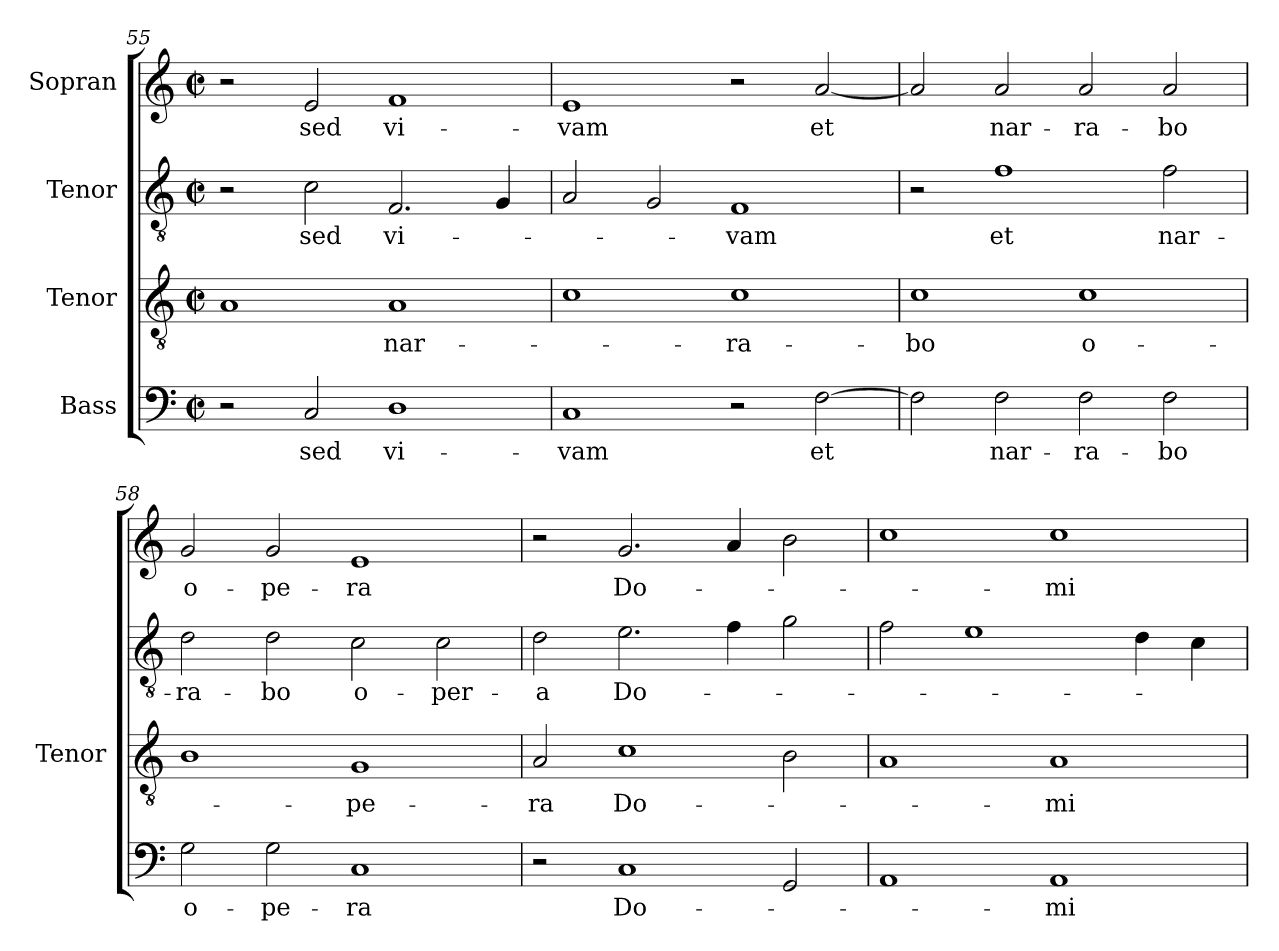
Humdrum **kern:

**kern	**text	**kern	**text	**kern	**text	**kern	**text
*part4	*part4	*part3	*part3	*part2	*part2	*part1	*part1
*staff4	*staff4	*staff3	*staff3	*staff2	*staff2	*staff1	*staff1
*I"Bass	*	*I"Tenor	*	*I"Tenor	*	*I"Sopran	*
*	*	*I'Tenor	*	*	*	*	*
*clefF4	*	*clefGv2	*	*clefGv2	*	*clefG2	*
*	*	*ITrd7c12	*	*ITrd7c12	*	*	*
*k[]	*	*k[]	*	*k[]	*	*k[]	*
*M2/2	*	*M2/2	*	*M2/2	*	*M2/2	*
*met(c|)	*	*met(c|)	*	*met(c|)	*	*met(c|)	*
=55	=55	=55	=55	=55	=55	=55	=55
2r	.	1AAi	.	2r	.	2r	.
!	!LO:LY:b:color=#000000	!	!	!	!	!	!
!	!	!	!	!	!LO:LY:b:color=#000000	!	!
!	!	!	!	!	!	!	!LO:LY:b:color=#000000
2Ci/	sed	.	.	2Ci\	sed	2ei/	sed
!	!LO:LY:b:color=#000000	!	!	!	!	!	!
!	!	!	!LO:LY:b:color=#000000	!	!	!	!
!	!	!	!	!	!LO:LY:b:color=#000000	!	!
!	!	!	!	!	!	!	!LO:LY:b:color=#000000
1Di	vi-	1AAi	nar-	2.FFi/	vi-	1fi	vi-
.	.	.	.	4GGi/	.	.	.
=56	=56	=56	=56	=56	=56	=56	=56
!	!LO:LY:b:color=#000000	!	!	!	!	!	!
!	!	!	!	!	!	!	!LO:LY:b:color=#000000
1Ci	-vam	1Ci	.	2AAi/	.	1ei	-vam
.	.	.	.	2GGi/	.	.	.
!	!	!	!LO:LY:b:color=#000000	!	!	!	!
!	!	!	!	!	!LO:LY:b:color=#000000	!	!
2r	.	1Ci	-ra-	1FFi	-vam	2r	.
!	!LO:LY:b:color=#000000	!	!	!	!	!	!
!	!	!	!	!	!	!	!LO:LY:b:color=#000000
[>2Fi\	et	.	.	.	.	[<2ai/	et
=57	=57	=57	=57	=57	=57	=57	=57
!	!	!	!LO:LY:b:color=#000000	!	!	!	!
2Fi\]	.	1Ci	-bo	2r	.	2ai/]	.
!	!LO:LY:b:color=#000000	!	!	!	!	!	!
!	!	!	!	!	!LO:LY:b:color=#000000	!	!
!	!	!	!	!	!	!	!LO:LY:b:color=#000000
2Fi\	nar-	.	.	1Fi	et	2ai/	nar-
!	!LO:LY:b:color=#000000	!	!	!	!	!	!
!	!	!	!LO:LY:b:color=#000000	!	!	!	!
!	!	!	!	!	!	!	!LO:LY:b:color=#000000
2Fi\	-ra-	1Ci	o-	.	.	2ai/	-ra-
!	!LO:LY:b:color=#000000	!	!	!	!	!	!
!	!	!	!	!	!LO:LY:b:color=#000000	!	!
!	!	!	!	!	!	!	!LO:LY:b:color=#000000
2Fi\	-bo	.	.	2Fi\	nar-	2ai/	-bo
=58	=58	=58	=58	=58	=58	=58	=58
!	!LO:LY:b:color=#000000	!	!	!	!	!	!
!	!	!	!	!	!LO:LY:b:color=#000000	!	!
!	!	!	!	!	!	!	!LO:LY:b:color=#000000
2Gi\	o-	1BBi	.	2Di\	-ra-	2gi/	o-
!	!LO:LY:b:color=#000000	!	!	!	!	!	!
!	!	!	!	!	!LO:LY:b:color=#000000	!	!
!	!	!	!	!	!	!	!LO:LY:b:color=#000000
2Gi\	-pe-	.	.	2Di\	-bo	2gi/	-pe-
!	!LO:LY:b:color=#000000	!	!	!	!	!	!
!	!	!	!LO:LY:b:color=#000000	!	!	!	!
!	!	!	!	!	!LO:LY:b:color=#000000	!	!
!	!	!	!	!	!	!	!LO:LY:b:color=#000000
1Ci	-ra	1GGi	-pe-	2Ci\	o-	1ei	-ra
!	!	!	!	!	!LO:LY:b:color=#000000	!	!
.	.	.	.	2Ci\	-per-	.	.
!!LO:LB:g=z
=59	=59	=59	=59	=59	=59	=59	=59
!	!	!	!LO:LY:b:color=#000000	!	!	!	!
!	!	!	!	!	!LO:LY:b:color=#000000	!	!
2r	.	2AAi/	-ra	2Di\	-a	2r	.
!	!LO:LY:b:color=#000000	!	!	!	!	!	!
!	!	!	!LO:LY:b:color=#000000	!	!	!	!
!	!	!	!	!	!LO:LY:b:color=#000000	!	!
!	!	!	!	!	!	!	!LO:LY:b:color=#000000
1Ci	Do-	1Ci	Do-	2.Ei\	Do-	2.gi/	Do-
.	.	.	.	4Fi\	.	4ai/	.
2GGi/	.	2BBi\	.	2Gi\	.	2bi\	.
=60	=60	=60	=60	=60	=60	=60	=60
1AAi	.	1AAi	.	2Fi\	.	1cci	.
.	.	.	.	1Ei	.	.	.
!	!LO:LY:b:color=#000000	!	!	!	!	!	!
!	!	!	!LO:LY:b:color=#000000	!	!	!	!
!	!	!	!	!	!	!	!LO:LY:b:color=#000000
1AAi	-mi-	1AAi	-mi-	.	.	1cci	-mi-
.	.	.	.	4Di\	.	.	.
.	.	.	.	4Ci\	.	.	.
=	=	=	=	=	=	=	=
*-	*-	*-	*-	*-	*-	*-	*-
